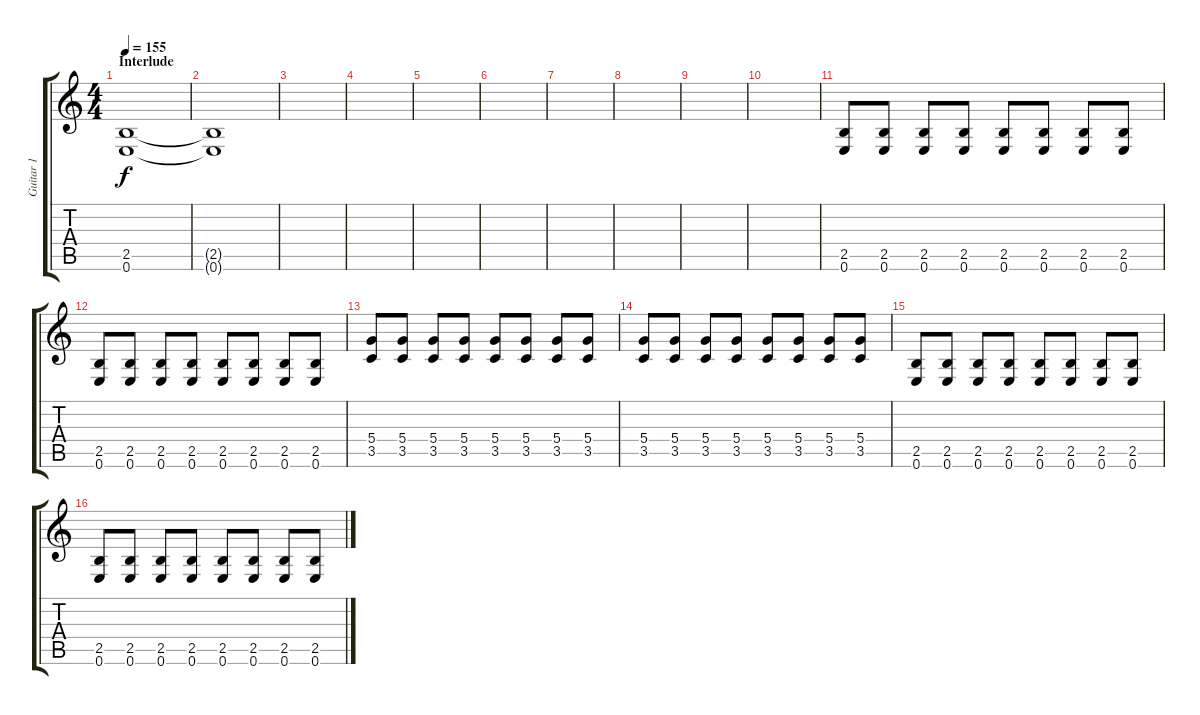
\track ("Guitar 1" "Guitar 1") {instrument distortionguitar}
\staff {score tabs}
\tuning (E4 B3 G3 D3 A2 E2) {hide}
\ts (4 4)
\section ("" "Interlude")
\tempo 155
\clef g2
\ks c
(2.5 0.6).1{dy f} |
(2.5{t} 0.6{t}).1 |
|
|
|
|
|
|
|
|
(2.5 0.6).8 (2.5 0.6).8 (2.5 0.6).8 (2.5 0.6).8 (2.5 0.6).8 (2.5 0.6).8 (2.5 0.6).8 (2.5 0.6).8 |
(2.5 0.6).8 (2.5 0.6).8 (2.5 0.6).8 (2.5 0.6).8 (2.5 0.6).8 (2.5 0.6).8 (2.5 0.6).8 (2.5 0.6).8 |
(5.4 3.5).8 (5.4 3.5).8 (5.4 3.5).8 (5.4 3.5).8 (5.4 3.5).8 (5.4 3.5).8 (5.4 3.5).8 (5.4 3.5).8 |
(5.4 3.5).8 (5.4 3.5).8 (5.4 3.5).8 (5.4 3.5).8 (5.4 3.5).8 (5.4 3.5).8 (5.4 3.5).8 (5.4 3.5).8 |
(2.5 0.6).8 (2.5 0.6).8 (2.5 0.6).8 (2.5 0.6).8 (2.5 0.6).8 (2.5 0.6).8 (2.5 0.6).8 (2.5 0.6).8 |
(2.5 0.6).8 (2.5 0.6).8 (2.5 0.6).8 (2.5 0.6).8 (2.5 0.6).8 (2.5 0.6).8 (2.5 0.6).8 (2.5 0.6).8
